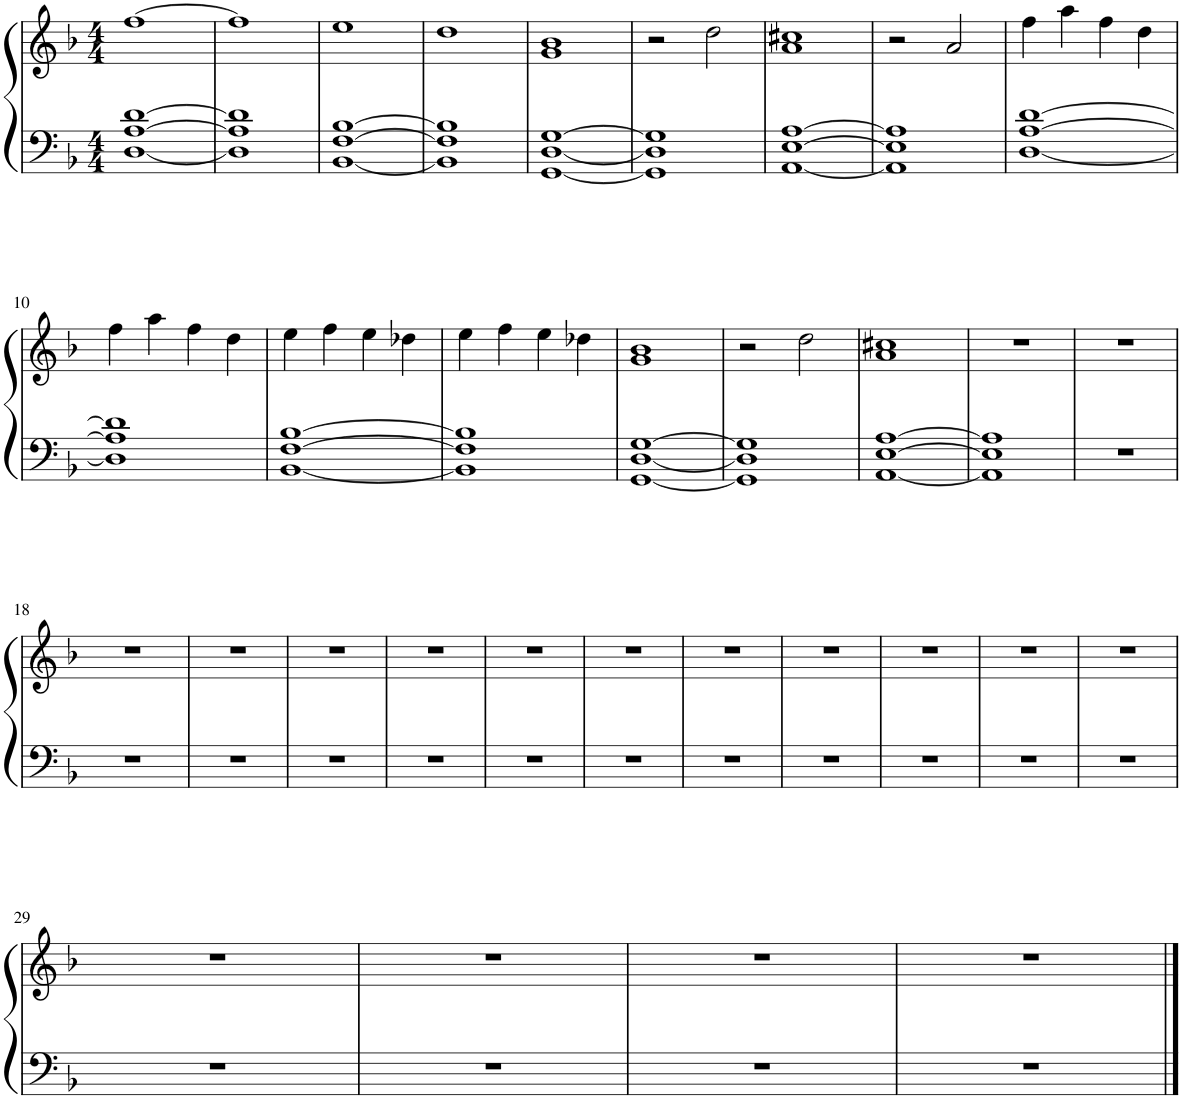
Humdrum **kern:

**kern	**kern
*part1	*part1
*staff2	*staff1
*I"Piano	*
*I'Pno.	*
*clefF4	*clefG2
*k[b-]	*k[b-]
*M4/4	*M4/4
=1	=1
[1D [1A [1d	[1ff
=2	=2
1D] 1A] 1d]	1ff]
=3	=3
[1BB- [1F [1B-	1ee
=4	=4
1BB-] 1F] 1B-]	1dd
=5	=5
[1GG [1D [1G	1g 1b-
=6	=6
1GG] 1D] 1G]	2r
.	2dd\
=7	=7
[1AA [1E [1A	1a 1cc#X
=8	=8
1AA] 1E] 1A]	2r
.	2a/
=9	=9
[1D [1A [1d	4ff\
.	4aa\
.	4ff\
.	4dd\
!!LO:LB:g=z
=10	=10
1D] 1A] 1d]	4ff\
.	4aa\
.	4ff\
.	4dd\
=11	=11
[1BB- [1F [1B-	4ee\
.	4ff\
.	4ee\
.	4dd-X\
=12	=12
1BB-] 1F] 1B-]	4ee\
.	4ff\
.	4ee\
.	4dd-X\
=13	=13
[1GG [1D [1G	1g 1b-
=14	=14
1GG] 1D] 1G]	2r
.	2dd\
=15	=15
[1AA [1E [1A	1a 1cc#X
=16	=16
1AA] 1E] 1A]	1r
=17	=17
1r	1r
!!LO:LB:g=z
=18	=18
1r	1r
=19	=19
1r	1r
=20	=20
1r	1r
=21	=21
1r	1r
=22	=22
1r	1r
=23	=23
1r	1r
=24	=24
1r	1r
=25	=25
1r	1r
=26	=26
1r	1r
=27	=27
1r	1r
=28	=28
1r	1r
!!LO:LB:g=z
=29	=29
1r	1r
=30	=30
1r	1r
=31	=31
1r	1r
=32	=32
1r	1r
==	==
*-	*-
